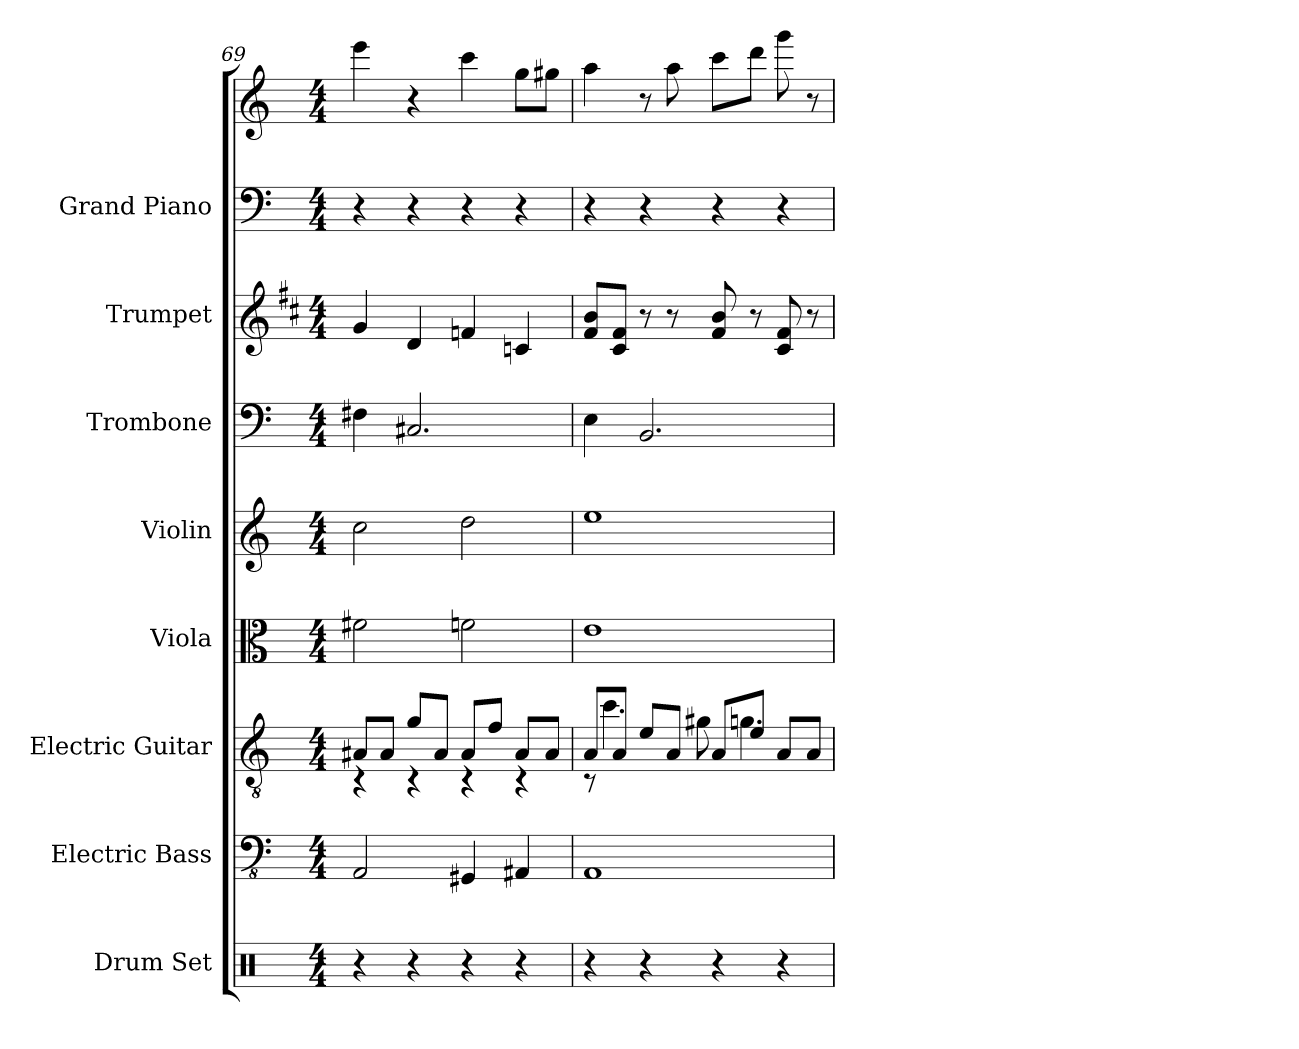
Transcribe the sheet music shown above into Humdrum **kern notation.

**kern	**kern	**kern	**kern	**kern	**kern	**kern	**kern	**kern
*part8	*part7	*part6	*part5	*part4	*part3	*part2	*part1	*part1
*staff9	*staff8	*staff7	*staff6	*staff5	*staff4	*staff3	*staff2	*staff1
*I"Drum Set	*I"Electric Bass	*I"Electric Guitar	*I"Viola	*I"Violin	*I"Trombone	*I"Trumpet	*I"Grand Piano	*
*I'Drums	*I'El. B.	*I'El. Guit.	*I'Vla.	*I'Vln.	*I'Trb.	*I'Tpt.	*I'Pno.	*
*clefX	*clefFv4	*clefGv2	*clefC3	*clefG2	*clefF4	*clefG2	*clefF4	*clefG2
*	*	*	*	*	*	*ITrd1c2	*	*
*k[]	*k[]	*k[]	*k[]	*k[]	*k[]	*k[]	*k[]	*k[]
*M4/4	*M4/4	*M4/4	*M4/4	*M4/4	*M4/4	*M4/4	*M4/4	*M4/4
=69	=69	=69	=69	=69	=69	=69	=69	=69
*	*	*^	*	*	*	*	*	*
4r	2AAA	8A#XL	4r	2f#X	2cc	4F#X	4f	4r	4eee
.	.	8A#J	.	.	.	.	.	.	.
4r	.	8gL	4r	.	.	2.C#X	4c	4r	4r
.	.	8A#J	.	.	.	.	.	.	.
4r	4GGG#X	8A#L	4r	2fn	2dd	.	4e-X	4r	4ccc
.	.	8fJ	.	.	.	.	.	.	.
4r	4AAA#X	8A#L	4r	.	.	.	4B-X	4r	8ggL
.	.	8A#J	.	.	.	.	.	.	8gg#XJ
=70	=70	=70	=70	=70	=70	=70	=70	=70	=70
4r	1AAA	8AL	8r	1e	1ee	4E	8a 8eL	4r	4aa
.	.	8AJ	4.cc	.	.	.	8e 8BJ	.	.
4r	.	8eL	.	.	.	2.BB	8r	4r	8r
.	.	8AJ	.	.	.	.	8r	.	8aa
4r	.	8AL	8g#X	.	.	.	8e 8a	4r	8cccL
.	.	8eJ	4.gn	.	.	.	8r	.	8dddJ
4r	.	8AL	.	.	.	.	8B 8e	4r	8ggg
.	.	8AJ	.	.	.	.	8r	.	8r
*	*	*v	*v	*	*	*	*	*	*
=	=	=	=	=	=	=	=	=
*-	*-	*-	*-	*-	*-	*-	*-	*-
